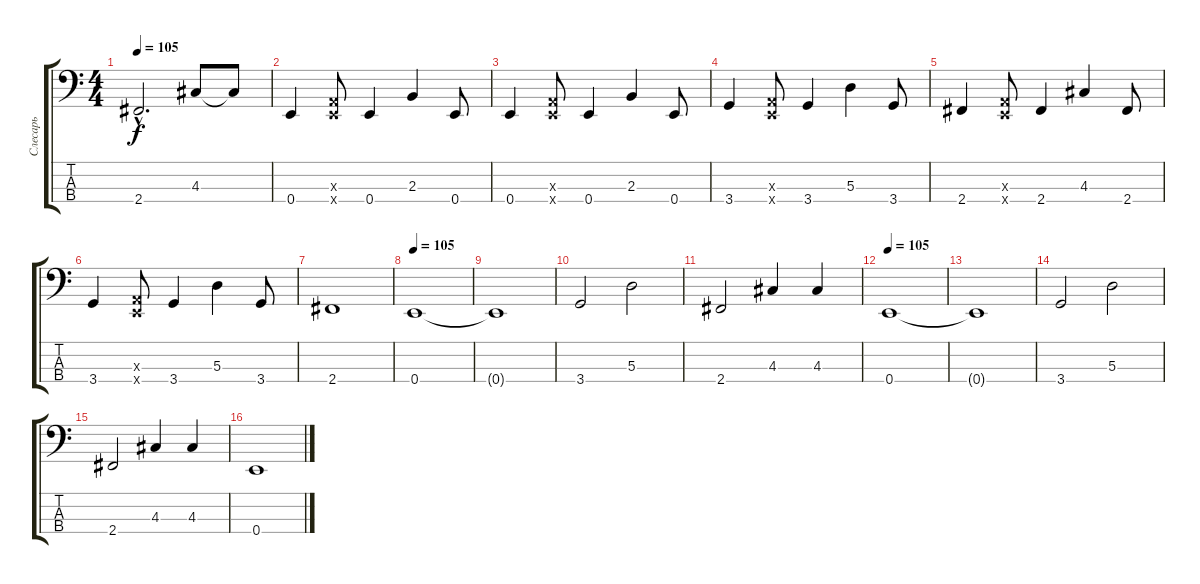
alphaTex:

\track ("Слесарь" "Слесарь") {instrument electricbassfinger}
\staff {score tabs}
\tuning (G2 D2 A1 E1) {hide}
\ts (4 4)
\tempo 105
\clef f4
\ks c
2.4{hac}.2{d dy f} 4.3.8 4.3{t}.8 |
0.4.4 (0.3{x} 0.4{x}).8 0.4.4 2.3.4 0.4.8 |
0.4.4 (0.3{x} 0.4{x}).8 0.4.4 2.3.4 0.4.8 |
3.4.4 (0.3{x} 0.4{x}).8 3.4.4 5.3.4 3.4.8 |
2.4.4 (0.3{x} 0.4{x}).8 2.4.4 4.3.4 2.4.8 |
3.4.4 (0.3{x} 0.4{x}).8 3.4.4 5.3.4 3.4.8 |
2.4.1 |
\tempo 105
0.4.1 |
0.4{t}.1 |
3.4.2 5.3.2 |
2.4.2 4.3.4 4.3.4 |
\tempo 105
0.4.1 |
0.4{t}.1 |
3.4.2 5.3.2 |
2.4.2 4.3.4 4.3.4 |
0.4.1
